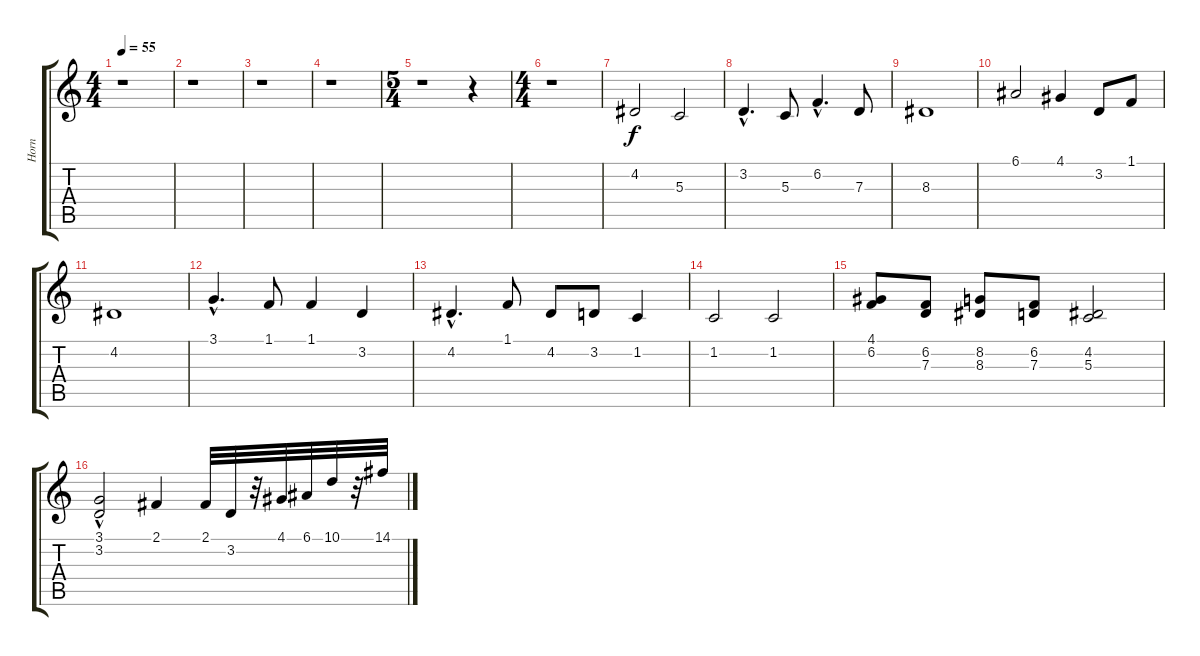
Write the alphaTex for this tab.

\track ("Horn" "Horn") {instrument englishhorn}
\staff {score tabs}
\tuning (E4 B3 G3 D3 A2 E2) {hide}
\ts (4 4)
\tempo 55
\clef g2
\ks c
r.1{dy f} |
r.1 |
r.1 |
r.1 |
\ts (5 4)
r.1 r.4 |
\ts (4 4)
r.1 |
4.2.2 5.3.2 |
3.2{hac}.4{d} 5.3.8 6.2{hac}.4{d} 7.3.8 |
8.3.1 |
6.1.2 4.1.4 3.2.8 1.1.8 |
4.2.1 |
3.1{hac}.4{d} 1.1.8 1.1.4 3.2.4 |
4.2{hac}.4{d} 1.1.8 4.2.8 3.2.8 1.2.4 |
1.2.2 1.2.2 |
(4.1 6.2).8 (6.2 7.3).8 (8.2 8.3).8 (6.2 7.3).8 (4.2 5.3).2 |
(3.1 3.2{hac}).2 2.1.4 2.1.32 3.2.32 r.32 4.1.32 6.1.32 10.1.32 r.32 14.1.32
